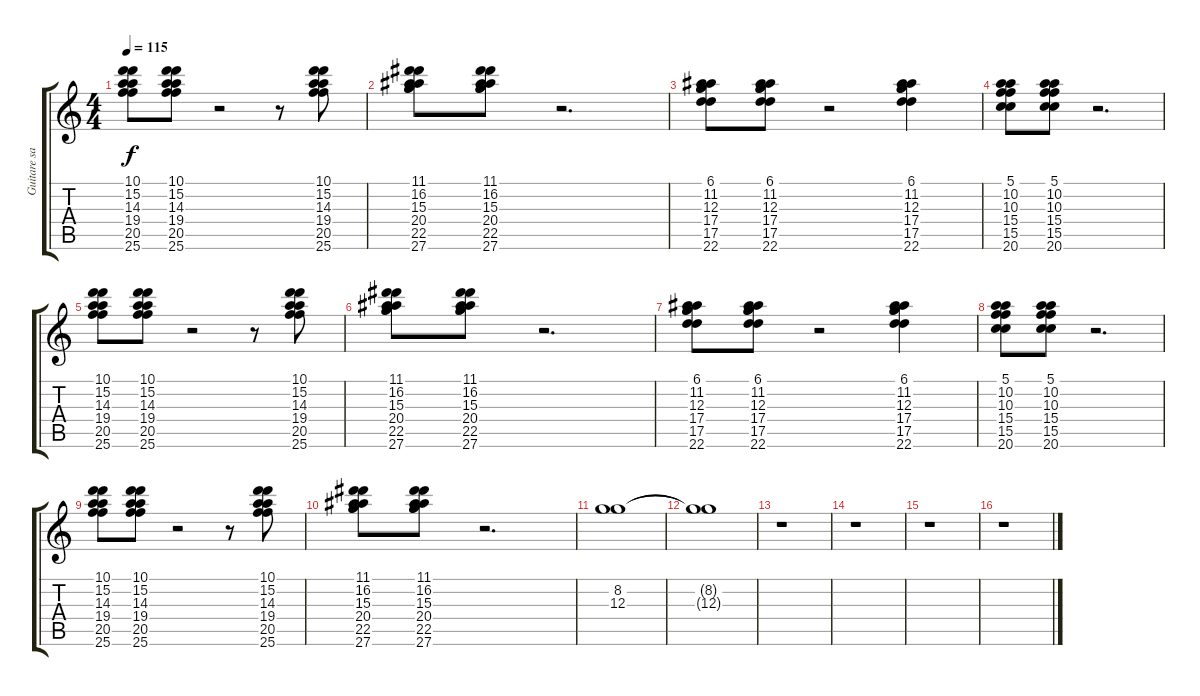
\track ("Guitare satur'e" "Guitare sa") {instrument overdrivenguitar}
\staff {score tabs}
\tuning (E4 B3 G3 D3 A2 E2) {hide}
\ts (4 4)
\tempo 115
\clef g2
\ks c
(10.1 15.2 14.3 19.4 20.5 25.6).8{dy f} (10.1 15.2 14.3 19.4 20.5 25.6).8 r.2 r.8 (10.1 15.2 14.3 19.4 20.5 25.6).8 |
(11.1 16.2 15.3 20.4 22.5 27.6).8 (11.1 16.2 15.3 20.4 22.5 27.6).8 r.2{d} |
(6.1 11.2 12.3 17.4 17.5 22.6).8 (6.1 11.2 12.3 17.4 17.5 22.6).8 r.2 (6.1 11.2 12.3 17.4 17.5 22.6).4 |
(5.1 10.2 10.3 15.4 15.5 20.6).8 (5.1 10.2 10.3 15.4 15.5 20.6).8 r.2{d} |
(10.1 15.2 14.3 19.4 20.5 25.6).8 (10.1 15.2 14.3 19.4 20.5 25.6).8 r.2 r.8 (10.1 15.2 14.3 19.4 20.5 25.6).8 |
(11.1 16.2 15.3 20.4 22.5 27.6).8 (11.1 16.2 15.3 20.4 22.5 27.6).8 r.2{d} |
(6.1 11.2 12.3 17.4 17.5 22.6).8 (6.1 11.2 12.3 17.4 17.5 22.6).8 r.2 (6.1 11.2 12.3 17.4 17.5 22.6).4 |
(5.1 10.2 10.3 15.4 15.5 20.6).8 (5.1 10.2 10.3 15.4 15.5 20.6).8 r.2{d} |
(10.1 15.2 14.3 19.4 20.5 25.6).8 (10.1 15.2 14.3 19.4 20.5 25.6).8 r.2 r.8 (10.1 15.2 14.3 19.4 20.5 25.6).8 |
(11.1 16.2 15.3 20.4 22.5 27.6).8 (11.1 16.2 15.3 20.4 22.5 27.6).8 r.2{d} |
(8.2 12.3).1 |
(8.2{t} 12.3{t}).1 |
r.1 |
r.1 |
r.1 |
r.1
